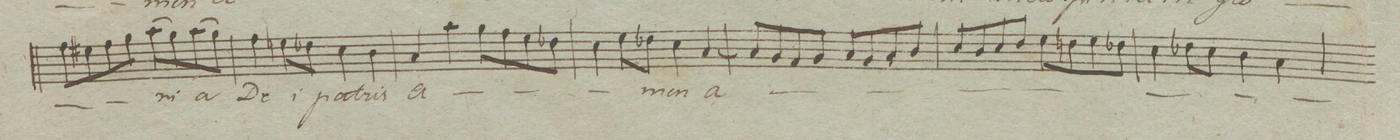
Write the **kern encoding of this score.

**kern	**text	**dynam
*I"Soprano Solo.	*	*
*clefC1	*	*
*k[]	*	*
*met(c)	*	*
*M4/4	*	*
8dd\L	.	.
8cc#X\	.	.
8dd\	.	.
8ee\J	.	.
(>8ff\L	-ri-	.
8ee\)	.	.
(>8ff\	-a	.
8ee\J)	.	.
=76	=76	=76
4dd\	-De-	.
8ccn\L	-i	.
8b-X\J	.	.
4a\	pat-	.
4g\	-ris	.
=77	=77	=77
4f/	a-	.
4ff\	.	.
8ee\L	.	.
8dd\	.	.
8cc\	.	.
8b-X\J	.	.
=78	=78	=78
4a\	.	.
8cc\L	.	.
8b-X\J	.	.
4a\	-men	.
[<4f/	a-	.
=79	=79	=79
8f/L]	.	.
8e/	.	.
8d/	.	.
8e/J	.	.
8f/L	.	.
8e/	.	.
8f/	.	.
8g/J	.	.
=80	=80	=80
8a/L	.	.
8g/	.	.
8a/	.	.
8b/J	.	.
8cc\L	.	.
8bn\	.	.
8cc\	.	.
8b-X\J	.	.
=81	=81	=81
4a\	.	.
8b-X\L	.	.
8a\J	.	.
4g\	.	.
4f\	.	.
=82	=82	=82
*-	*-	*-
